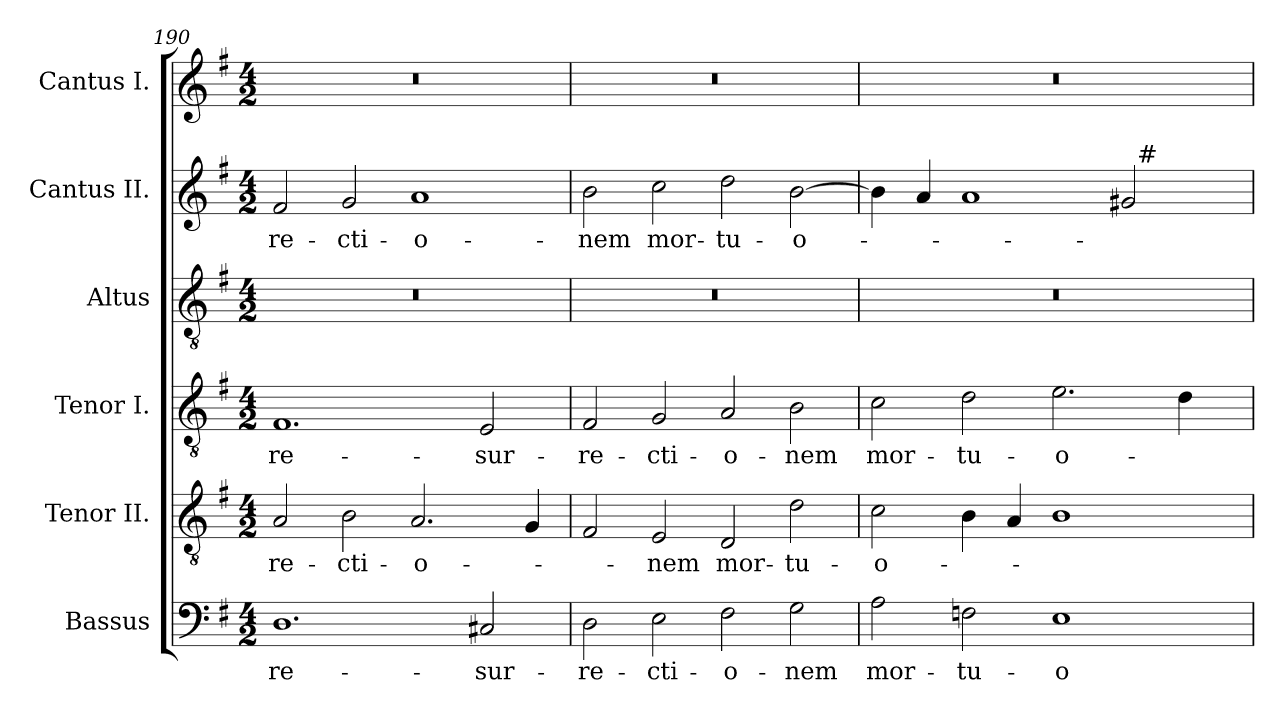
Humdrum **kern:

**kern	**text	**kern	**text	**kern	**text	**kern	**kern	**text	**kern
*part6	*part6	*part5	*part5	*part4	*part4	*part3	*part2	*part2	*part1
*staff6	*staff6	*staff5	*staff5	*staff4	*staff4	*staff3	*staff2	*staff2	*staff1
*I"Bassus	*	*I"Tenor II.	*	*I"Tenor I.	*	*I"Altus	*I"Cantus II.	*	*I"Cantus I.
*I'B.	*	*I'T. II.	*	*I'T. I.	*	*I'A.	*I'C. II	*	*I'C. I
*clefF4	*	*clefGv2	*	*clefGv2	*	*clefGv2	*clefG2	*	*clefG2
*	*	*ITrd7c12	*	*ITrd7c12	*	*ITrd7c12	*	*	*
*k[f#]	*	*k[f#]	*	*k[f#]	*	*k[f#]	*k[f#]	*	*k[f#]
*G:	*	*G:	*	*G:	*	*G:	*G:	*	*G:
*M4/2	*	*M4/2	*	*M4/2	*	*M4/2	*M4/2	*	*M4/2
=190	=190	=190	=190	=190	=190	=190	=190	=190	=190
!	!LO:LY:b:color=#000000	!	!	!	!	!	!	!	!
!	!	!	!LO:LY:b:color=#000000	!	!	!	!	!	!
!	!	!	!	!	!LO:LY:b:color=#000000	!LO:N:vis=1	!	!	!
!	!	!	!	!	!	!	!	!LO:LY:b:color=#000000	!LO:N:vis=1
1.Di	re-	2AAi/	-re-	1.FF#i	re-	0r	2f#i/	-re-	0r
!	!	!	!LO:LY:b:color=#000000	!	!	!	!	!	!
!	!	!	!	!	!	!	!	!LO:LY:b:color=#000000	!
.	.	2BBi\	-cti-	.	.	.	2gi/	-cti-	.
!	!	!	!LO:LY:b:color=#000000	!	!	!	!	!	!
!	!	!	!	!	!	!	!	!LO:LY:b:color=#000000	!
.	.	2.AAi/	-o-	.	.	.	1ai	-o-	.
!	!LO:LY:b:color=#000000	!	!	!	!	!	!	!	!
!	!	!	!	!	!LO:LY:b:color=#000000	!	!	!	!
2C#Xi/	-sur-	.	.	2EEi/	-sur-	.	.	.	.
.	.	4GGi/	.	.	.	.	.	.	.
=191	=191	=191	=191	=191	=191	=191	=191	=191	=191
!	!LO:LY:b:color=#000000	!	!	!	!	!	!	!	!
!	!	!	!	!	!LO:LY:b:color=#000000	!LO:N:vis=1	!	!	!
!	!	!	!	!	!	!	!	!LO:LY:b:color=#000000	!LO:N:vis=1
2Di\	-re-	2FF#i/	.	2FF#i/	-re-	0r	2bi\	-nem	0r
!	!LO:LY:b:color=#000000	!	!	!	!	!	!	!	!
!	!	!	!LO:LY:b:color=#000000	!	!	!	!	!	!
!	!	!	!	!	!LO:LY:b:color=#000000	!	!	!	!
!	!	!	!	!	!	!	!	!LO:LY:b:color=#000000	!
2Ei\	-cti-	2EEi/	-nem	2GGi/	-cti-	.	2cci\	mor-	.
!	!LO:LY:b:color=#000000	!	!	!	!	!	!	!	!
!	!	!	!LO:LY:b:color=#000000	!	!	!	!	!	!
!	!	!	!	!	!LO:LY:b:color=#000000	!	!	!	!
!	!	!	!	!	!	!	!	!LO:LY:b:color=#000000	!
2F#i\	-o-	2DDi/	mor-	2AAi/	-o-	.	2ddi\	-tu-	.
!	!LO:LY:b:color=#000000	!	!	!	!	!	!	!	!
!	!	!	!LO:LY:b:color=#000000	!	!	!	!	!	!
!	!	!	!	!	!LO:LY:b:color=#000000	!	!	!	!
!	!	!	!	!	!	!	!	!LO:LY:b:color=#000000	!
2Gi\	-nem	2Di\	-tu-	2BBi\	-nem	.	[2bi\	-o-	.
=192	=192	=192	=192	=192	=192	=192	=192	=192	=192
!	!LO:LY:b:color=#000000	!	!	!	!	!	!	!	!
!	!	!	!LO:LY:b:color=#000000	!	!	!	!	!	!
!	!	!	!	!	!LO:LY:b:color=#000000	!LO:N:vis=1	!	!	!LO:N:vis=1
*	*	*	*	*	*	*	*^	*	*
2Ai\	mor-	2Ci\	-o-	2Ci\	mor-	0r	4bi\]	1ryy	.	0r
.	.	.	.	.	.	.	4ai/	.	.	.
!	!LO:LY:b:color=#000000	!	!	!	!	!	!	!	!	!
!	!	!	!	!	!LO:LY:b:color=#000000	!	!	!	!	!
2Fni\	-tu-	4BBi\	.	2Di\	-tu-	.	1ai	.	.	.
.	.	4AAi/	.	.	.	.	.	.	.	.
!	!LO:LY:b:color=#000000	!	!	!	!	!	!	!	!	!
!	!	!	!	!	!LO:LY:b:color=#000000	!	!	!	!	!
1Ei	-o-	1BBi	.	2.Ei\	-o-	.	.	2ryy	.	.
.	.	.	.	.	.	.	2g#i/	32ryy	.	.
.	.	.	.	.	.	.	.	256ryy	.	.
!	!	!	!	!	!	!	!	!LO:TX:a:t=#	!	!
.	.	.	.	.	.	.	.	4ryy	.	.
.	.	.	.	4Di\	.	.	.	.	.	.
.	.	.	.	.	.	.	.	8ryy	.	.
.	.	.	.	.	.	.	.	16ryy	.	.
.	.	.	.	.	.	.	.	64..ryy	.	.
*	*	*	*	*	*	*	*v	*v	*	*
=	=	=	=	=	=	=	=	=	=
*-	*-	*-	*-	*-	*-	*-	*-	*-	*-
